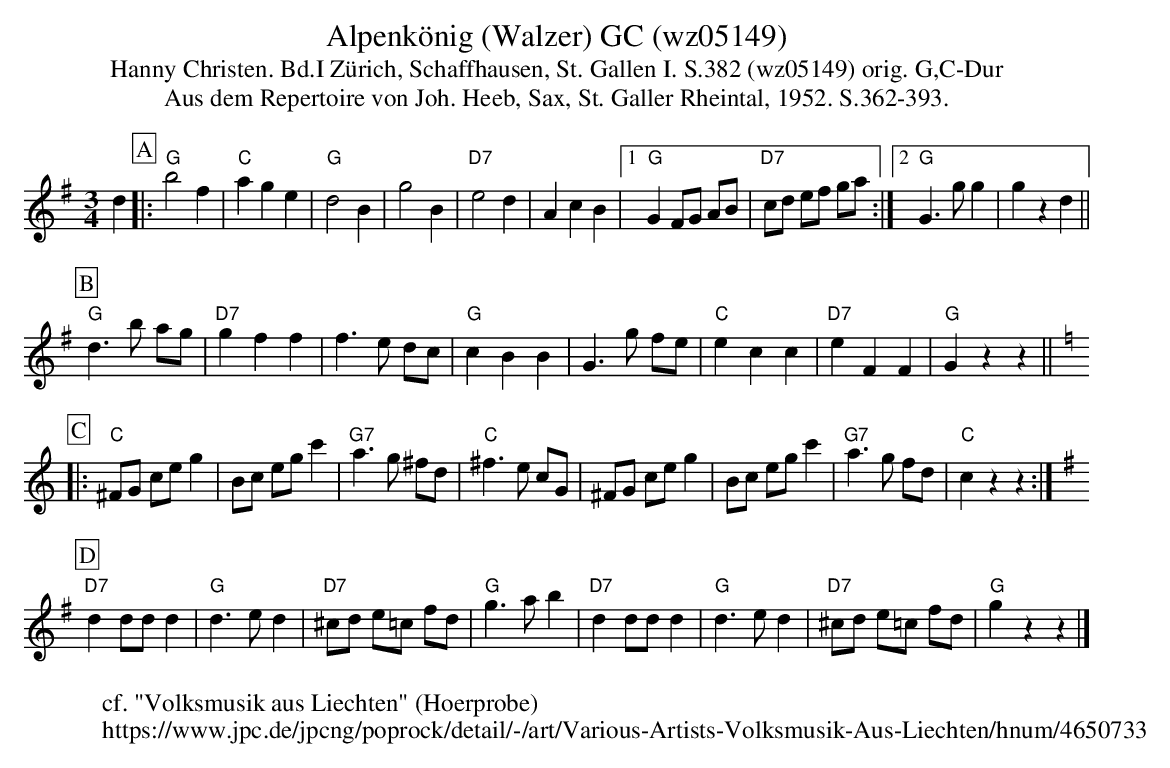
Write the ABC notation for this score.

X:1
T:Alpenk\"onig (Walzer) GC (wz05149)
T:Hanny Christen. Bd.I Zürich, Schaffhausen, St. Gallen I. S.382 (wz05149) orig. G,C-Dur
T: Aus dem Repertoire von Joh. Heeb, Sax, St. Galler Rheintal, 1952. S.362-393.
M:3/4
L:1/4
K:G major
d [P:A] |: "G"b2f | "C"age | "G"d2B | g2B | "D7"e2d | AcB |1 "G"G F/G/ A/B/ |  "D7"c/d/ e/f/ g/a/ :|2 "G"G>gg | gzd ||
[P:B]  "G"d>b a/g/ | "D7"gff | f>e d/c/ | "G"cBB | G>g f/e/ | "C"ecc | "D7"eFF | "G"Gzz || [K:C]
[P:C] |: "C"^F/G/ c/e/g | B/c/ e/g/c' | "G7"a>g ^f/d/ | "C"^f>e c/G/ | ^F/G/ c/e/g | B/c/ e/g/c' | "G7"a>g f/d/ | "C"czz :|
[P:D] [K:G] "D7"dd/d/d | "G"d>ed | "D7"^c/d/ e/=c/ f/d/ | "G"g>ab | "D7"dd/d/d | "G"d>ed | "D7"^c/d/ e/=c/ f/d/ | "G"gzz |]
W: cf. "Volksmusik aus Liechten" (Hoerprobe)
W: https://www.jpc.de/jpcng/poprock/detail/-/art/Various-Artists-Volksmusik-Aus-Liechten/hnum/4650733
